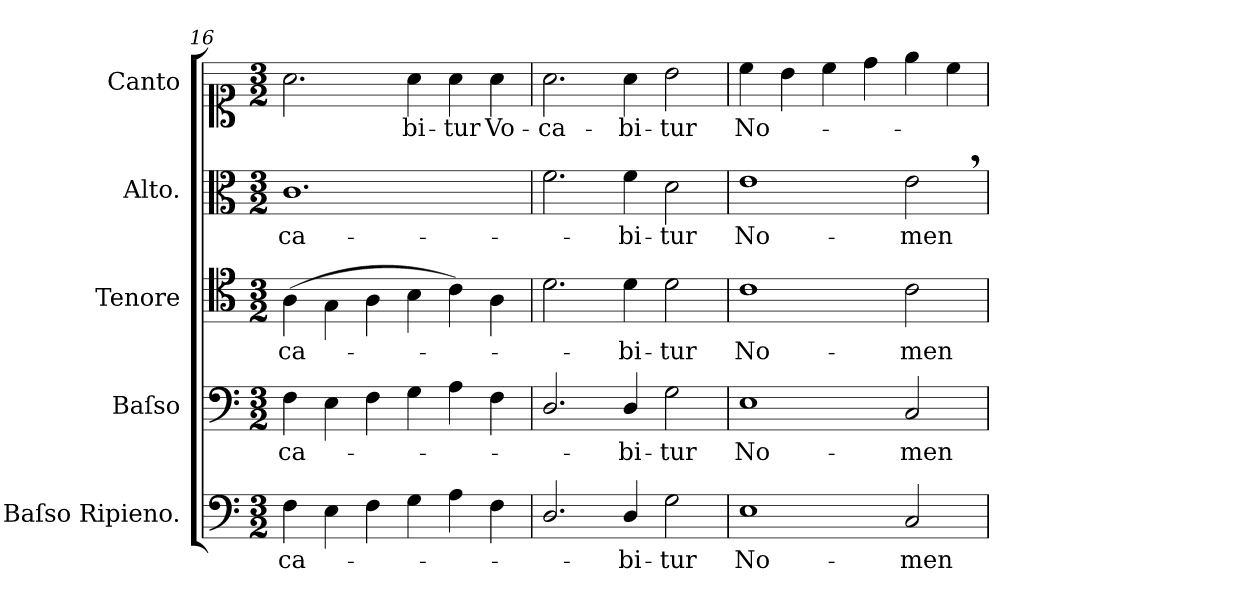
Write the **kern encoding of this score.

**kern	**text	**kern	**text	**kern	**text	**kern	**text	**kern	**text
*part5	*part5	*part4	*part4	*part3	*part3	*part2	*part2	*part1	*part1
*staff5	*staff5	*staff4	*staff4	*staff3	*staff3	*staff2	*staff2	*staff1	*staff1
*I"Baſso Ripieno.	*	*I"Baſso	*	*I"Tenore	*	*I"Alto.	*	*I"Canto	*
*I'B rip	*	*I'B.	*	*I'T.	*	*I'A.	*	*I'C.	*
*clefF4	*	*clefF4	*	*clefC4	*	*clefC3	*	*clefC1	*
*k[]	*	*k[]	*	*k[]	*	*k[]	*	*k[]	*
*M3/2	*	*M3/2	*	*M3/2	*	*M3/2	*	*M3/2	*
=16	=16	=16	=16	=16	=16	=16	=16	=16	=16
4F\	-ca-	4F\	-ca-	(4A\	-ca-	1.c\	-ca-	2.a\	.
4E\	.	4E\	.	4G\	.	.	.	.	.
4F\	.	4F\	.	4A\	.	.	.	.	.
4G\	.	4G\	.	4B\	.	.	.	4a\	-bi-
4A\	.	4A\	.	4c\)	.	.	.	4a\	-tur
4F\	.	4F\	.	4A\	.	.	.	4a\	Vo-
=17	=17	=17	=17	=17	=17	=17	=17	=17	=17
2.D/	.	2.D/	.	2.d\	.	2.f\	.	2.a\	-ca-
4D/	-bi-	4D/	-bi-	4d\	-bi-	4f\	-bi-	4a\	-bi-
2G\	-tur	2G\	-tur	2d\	-tur	2d\	-tur	2b\	-tur
=18	=18	=18	=18	=18	=18	=18	=18	=18	=18
1E\	No-	1E\	No-	1c\	No-	1e\	No-	4cc\	No-
.	.	.	.	.	.	.	.	4b\	.
.	.	.	.	.	.	.	.	4cc\	.
.	.	.	.	.	.	.	.	4dd\	.
2C/	-men	2C/	-men	2c\	-men	2e,\	-men	4ee\	.
.	.	.	.	.	.	.	.	4cc\	.
=	=	=	=	=	=	=	=	=	=
*-	*-	*-	*-	*-	*-	*-	*-	*-	*-
